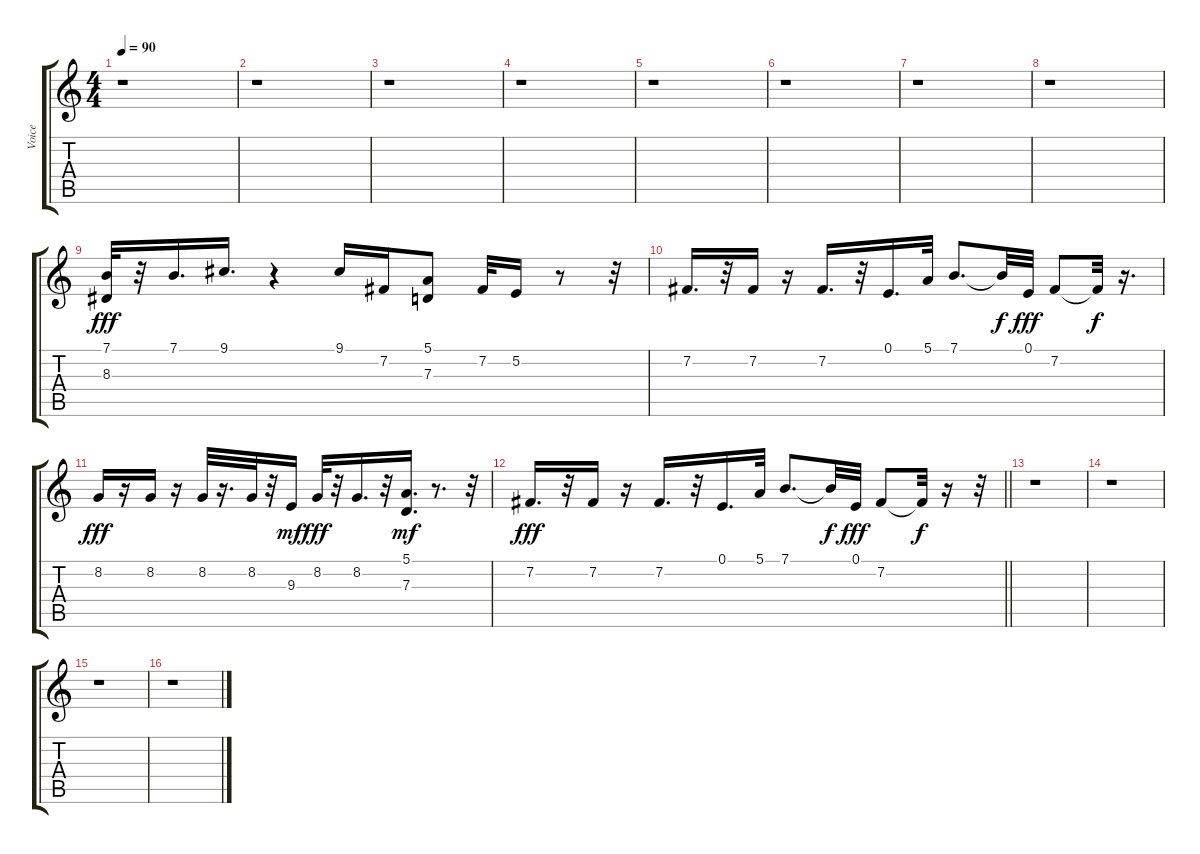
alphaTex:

\track ("Voice" "Voice") {instrument trombone}
\staff {score tabs}
\tuning (E4 B3 G3 D3 A2 E2) {hide}
\ts (4 4)
\tempo 90
\clef g2
\ks c
r.1{dy f} |
r.1 |
r.1 |
r.1 |
r.1 |
r.1 |
r.1 |
r.1 |
(7.1 8.3).32{dy fff} r.32 7.1.16{d} 9.1.16{d} r.4 9.1.16 7.2.16 (5.1 7.3).8 7.2.32 5.2.16 r.8 r.32 |
7.2.16{d} r.32 7.2.16 r.16 7.2.16{d} r.32 0.1.16{d} 5.1.32 7.1.8{d} 7.1{t}.32{dy f} 0.1.32{dy fff} 7.2.8 7.2{t}.32{dy f} r.16{d} |
8.2.16{dy fff} r.16 8.2.16 r.16 8.2.32 r.16{d} 8.2.32 r.32 9.3.16{dy mf} 8.2.32{dy fff} r.32 8.2.16{d} r.32 (5.1 7.3).16{d dy mf} r.8{d} r.32 |
\barLineRight lightlight
7.2.16{d dy fff} r.32 7.2.16 r.16 7.2.16{d} r.32 0.1.16{d} 5.1.32 7.1.8{d} 7.1{t}.32{dy f} 0.1.32{dy fff} 7.2.8 7.2{t}.32{dy f} r.16 r.32 |
r.1 |
r.1 |
r.1 |
r.1
